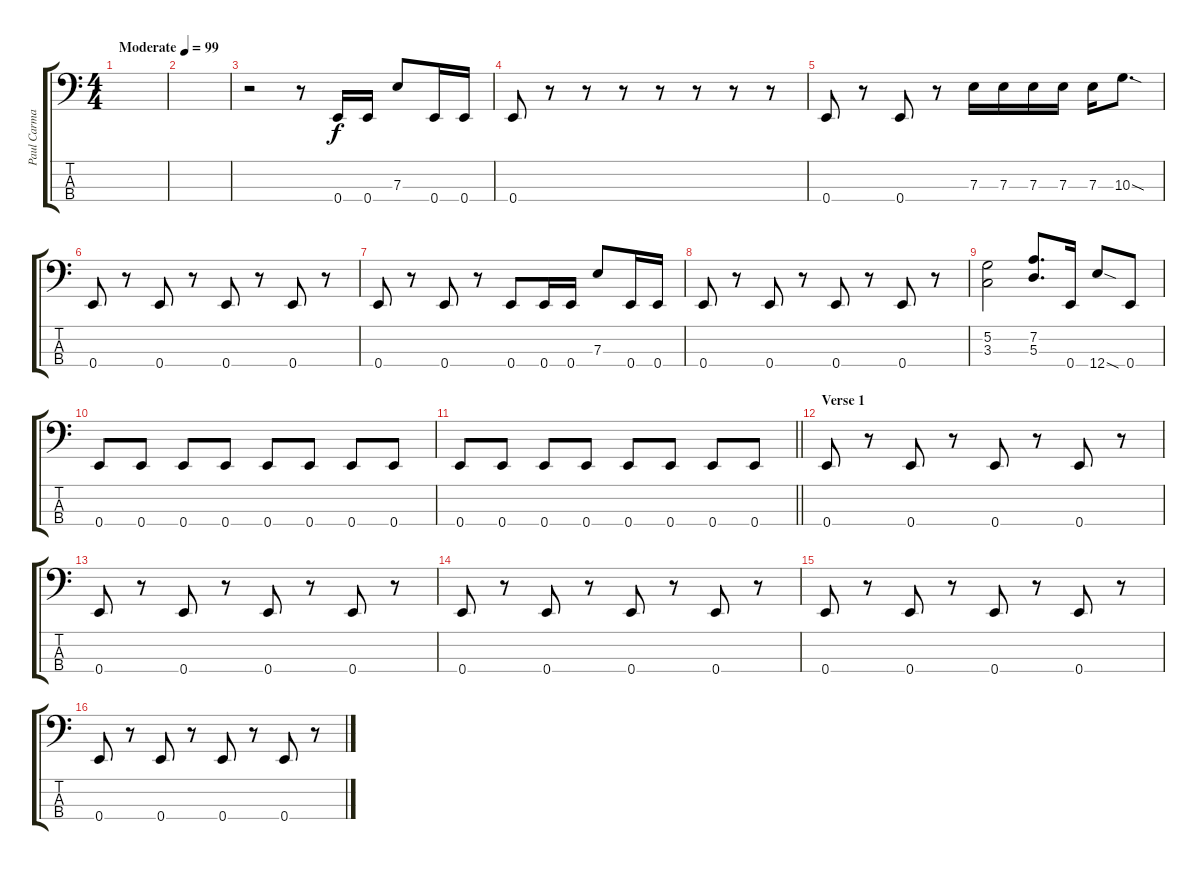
\track ("Paul Carman" "Paul Carma") {instrument electricbassfinger}
\staff {score tabs}
\tuning (G2 D2 A1 E1) {hide}
\ts (4 4)
\tempo (99 "Moderate")
\clef f4
\ks c
|
|
r.2 r.8 0.4.16 0.4.16 7.3.8 0.4.16 0.4.16 |
0.4.8 r.8 r.8 r.8 r.8 r.8 r.8 r.8 |
0.4.8 r.8 0.4.8 r.8 7.3.16 7.3.16 7.3.16 7.3.16 7.3.16 10.3{sod}.8{d} |
0.4.8 r.8 0.4.8 r.8 0.4.8 r.8 0.4.8 r.8 |
0.4.8 r.8 0.4.8 r.8 0.4.8 0.4.16 0.4.16 7.3.8 0.4.16 0.4.16 |
0.4.8 r.8 0.4.8 r.8 0.4.8 r.8 0.4.8 r.8 |
(5.2 3.3).2 (7.2 5.3).8{d} 0.4.16 12.4{sod}.8 0.4.8 |
0.4.8 0.4.8 0.4.8 0.4.8 0.4.8 0.4.8 0.4.8 0.4.8 |
\barLineRight lightlight
0.4.8 0.4.8 0.4.8 0.4.8 0.4.8 0.4.8 0.4.8 0.4.8 |
\section ("" "Verse 1")
0.4.8 r.8 0.4.8 r.8 0.4.8 r.8 0.4.8 r.8 |
0.4.8 r.8 0.4.8 r.8 0.4.8 r.8 0.4.8 r.8 |
0.4.8 r.8 0.4.8 r.8 0.4.8 r.8 0.4.8 r.8 |
0.4.8 r.8 0.4.8 r.8 0.4.8 r.8 0.4.8 r.8 |
0.4.8 r.8 0.4.8 r.8 0.4.8 r.8 0.4.8 r.8
